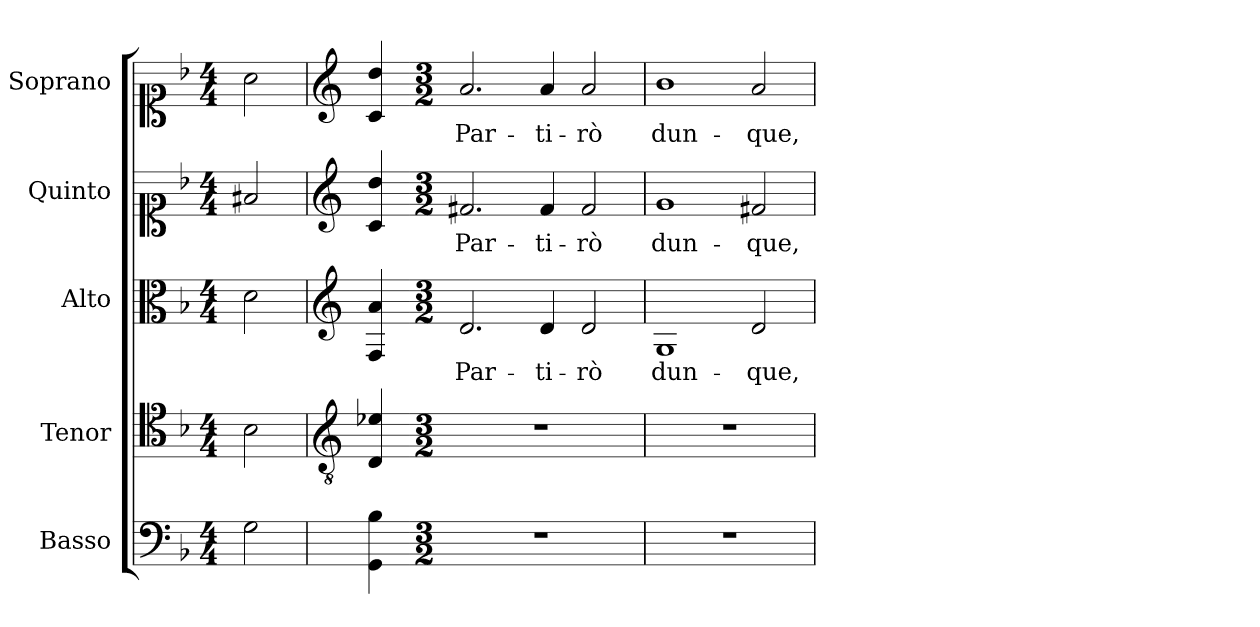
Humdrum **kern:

**kern	**kern	**kern	**text	**kern	**text	**kern	**text
*part5	*part4	*part3	*part3	*part2	*part2	*part1	*part1
*staff5	*staff4	*staff3	*staff3	*staff2	*staff2	*staff1	*staff1
*I"Basso	*I"Tenor	*I"Alto	*	*I"Quinto	*	*I"Soprano	*
*	*I'T.	*I'A.	*	*	*	*I'Sop.	*
!!LO:PB:g=z
*clefF4	*clefC4	*clefC3	*	*clefC1	*	*clefC1	*
*	*ITrd7c12	*	*	*	*	*	*
*k[b-]	*k[b-]	*k[b-]	*	*k[b-]	*	*k[b-]	*
*F:	*F:	*F:	*	*F:	*	*F:	*
*M4/4	*M4/4	*M4/4	*	*M4/4	*	*M4/4	*
=1	=1	=1	=1	=1	=1	=1	=1
!LO:N:head=open	!LO:N:head=open	!LO:N:head=open	!	!LO:N:head=open	!	!LO:N:head=open	!
2Gi\	2BB-i\	2di\	.	2f#Xi/	.	2ai\	.
=2	=2	=2	=2	=2	=2	=2	=2
*	*clefGv2	*clefG2	*	*clefG2	*	*clefG2	*
4GGi\ 4B-i	4DDi/ 4E-Xi	4Fi/ 4ai	.	4ci/ 4ddi	.	4ci/ 4ddi	.
=3-	=3-	=3-	=3-	=3-	=3-	=3-	=3-
*M3/2	*M3/2	*M3/2	*	*M3/2	*	*M3/2	*
!LO:N:vis=1	!LO:N:vis=1	!	!	!	!	!	!
!	!	!	!LO:LY:b:color=#000000	!	!	!	!
!	!	!	!	!	!LO:LY:b:color=#000000	!	!
!	!	!	!	!	!	!	!LO:LY:b:color=#000000
1.r	1.r	2.di/	Par-	2.f#Xi/	Par-	2.ai/	Par-
!	!	!	!LO:LY:b:color=#000000	!	!	!	!
!	!	!	!	!	!LO:LY:b:color=#000000	!	!
!	!	!	!	!	!	!	!LO:LY:b:color=#000000
.	.	4di/	-ti-	4f#i/	-ti-	4ai/	-ti-
!	!	!	!LO:LY:b:color=#000000	!	!	!	!
!	!	!	!	!	!LO:LY:b:color=#000000	!	!
!	!	!	!	!	!	!	!LO:LY:b:color=#000000
.	.	2di/	-rò	2f#i/	-rò	2ai/	-rò
=4	=4	=4	=4	=4	=4	=4	=4
!LO:N:vis=1	!LO:N:vis=1	!	!	!	!	!	!
!	!	!	!LO:LY:b:color=#000000	!	!	!	!
!	!	!	!	!	!LO:LY:b:color=#000000	!	!
!	!	!	!	!	!	!	!LO:LY:b:color=#000000
1.r	1.r	1Gi	dun-	1gi	dun-	1b-i	dun-
!	!	!	!LO:LY:b:color=#000000	!	!	!	!
!	!	!	!	!	!LO:LY:b:color=#000000	!	!
!	!	!	!	!	!	!	!LO:LY:b:color=#000000
.	.	2di/	-que,	2f#Xi/	-que,	2ai/	-que,
=	=	=	=	=	=	=	=
*-	*-	*-	*-	*-	*-	*-	*-
